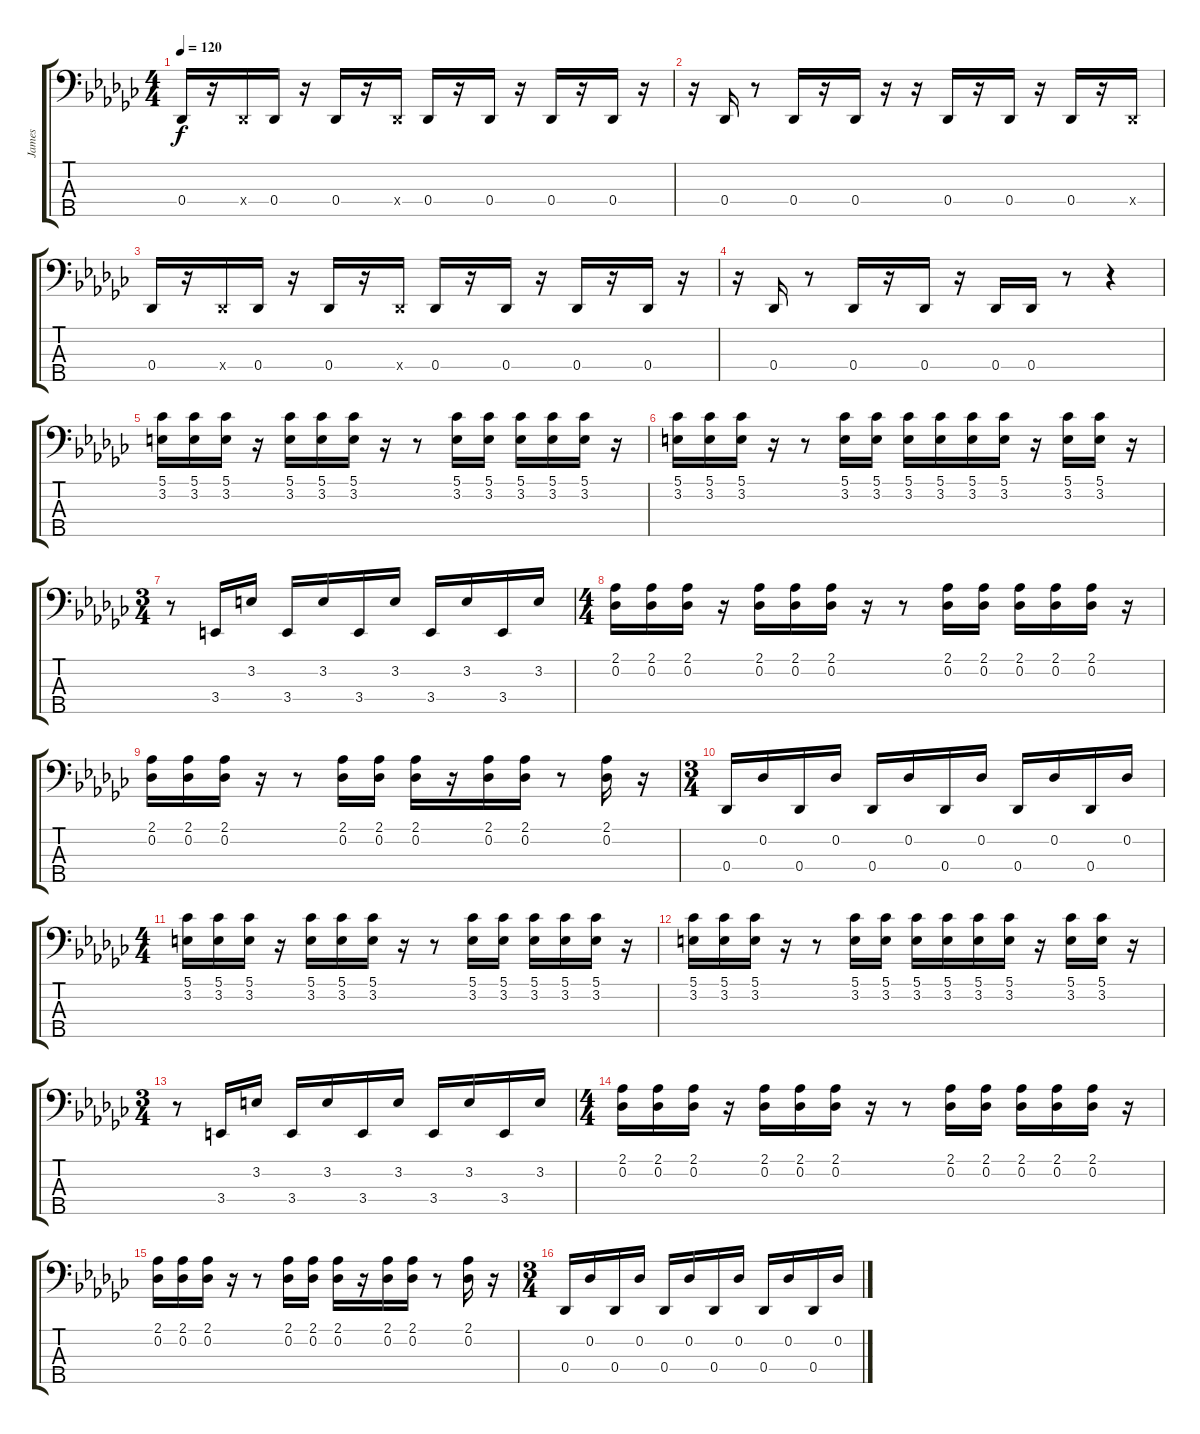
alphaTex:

\track ("James" "James") {instrument electricbassfinger}
\staff {score tabs}
\tuning (Gb2 Db2 Ab1 Db1 Ab0) {hide}
\ts (4 4)
\tempo 120
\clef f4
\ks gb
0.4.16{dy f} r.16 0.4{x}.16 0.4.16 r.16 0.4.16 r.16 0.4{x}.16 0.4.16 r.16 0.4.16 r.16 0.4.16 r.16 0.4.16 r.16 |
r.16 0.4.16 r.8 0.4.16 r.16 0.4.16 r.16 r.16 0.4.16 r.16 0.4.16 r.16 0.4.16 r.16 0.4{x}.16 |
0.4.16 r.16 0.4{x}.16 0.4.16 r.16 0.4.16 r.16 0.4{x}.16 0.4.16 r.16 0.4.16 r.16 0.4.16 r.16 0.4.16 r.16 |
r.16 0.4.16 r.8 0.4.16 r.16 0.4.16 r.16 0.4.16 0.4.16 r.8 r.4 |
(5.1 3.2).16 (5.1 3.2).16 (5.1 3.2).16 r.16 (5.1 3.2).16 (5.1 3.2).16 (5.1 3.2).16 r.16 r.8 (5.1 3.2).16 (5.1 3.2).16 (5.1 3.2).16 (5.1 3.2).16 (5.1 3.2).16 r.16 |
(5.1 3.2).16 (5.1 3.2).16 (5.1 3.2).16 r.16 r.8 (5.1 3.2).16 (5.1 3.2).16 (5.1 3.2).16 (5.1 3.2).16 (5.1 3.2).16 (5.1 3.2).16 r.16 (5.1 3.2).16 (5.1 3.2).16 r.16 |
\ts (3 4)
r.8 3.4.16 3.2.16 3.4.16 3.2.16 3.4.16 3.2.16 3.4.16 3.2.16 3.4.16 3.2.16 |
\ts (4 4)
(2.1 0.2).16 (2.1 0.2).16 (2.1 0.2).16 r.16 (2.1 0.2).16 (2.1 0.2).16 (2.1 0.2).16 r.16 r.8 (2.1 0.2).16 (2.1 0.2).16 (2.1 0.2).16 (2.1 0.2).16 (2.1 0.2).16 r.16 |
(2.1 0.2).16 (2.1 0.2).16 (2.1 0.2).16 r.16 r.8 (2.1 0.2).16 (2.1 0.2).16 (2.1 0.2).16 r.16 (2.1 0.2).16 (2.1 0.2).16 r.8 (2.1 0.2).16 r.16 |
\ts (3 4)
0.4.16 0.2.16 0.4.16 0.2.16 0.4.16 0.2.16 0.4.16 0.2.16 0.4.16 0.2.16 0.4.16 0.2.16 |
\ts (4 4)
(5.1 3.2).16 (5.1 3.2).16 (5.1 3.2).16 r.16 (5.1 3.2).16 (5.1 3.2).16 (5.1 3.2).16 r.16 r.8 (5.1 3.2).16 (5.1 3.2).16 (5.1 3.2).16 (5.1 3.2).16 (5.1 3.2).16 r.16 |
(5.1 3.2).16 (5.1 3.2).16 (5.1 3.2).16 r.16 r.8 (5.1 3.2).16 (5.1 3.2).16 (5.1 3.2).16 (5.1 3.2).16 (5.1 3.2).16 (5.1 3.2).16 r.16 (5.1 3.2).16 (5.1 3.2).16 r.16 |
\ts (3 4)
r.8 3.4.16 3.2.16 3.4.16 3.2.16 3.4.16 3.2.16 3.4.16 3.2.16 3.4.16 3.2.16 |
\ts (4 4)
(2.1 0.2).16 (2.1 0.2).16 (2.1 0.2).16 r.16 (2.1 0.2).16 (2.1 0.2).16 (2.1 0.2).16 r.16 r.8 (2.1 0.2).16 (2.1 0.2).16 (2.1 0.2).16 (2.1 0.2).16 (2.1 0.2).16 r.16 |
(2.1 0.2).16 (2.1 0.2).16 (2.1 0.2).16 r.16 r.8 (2.1 0.2).16 (2.1 0.2).16 (2.1 0.2).16 r.16 (2.1 0.2).16 (2.1 0.2).16 r.8 (2.1 0.2).16 r.16 |
\ts (3 4)
0.4.16 0.2.16 0.4.16 0.2.16 0.4.16 0.2.16 0.4.16 0.2.16 0.4.16 0.2.16 0.4.16 0.2.16
